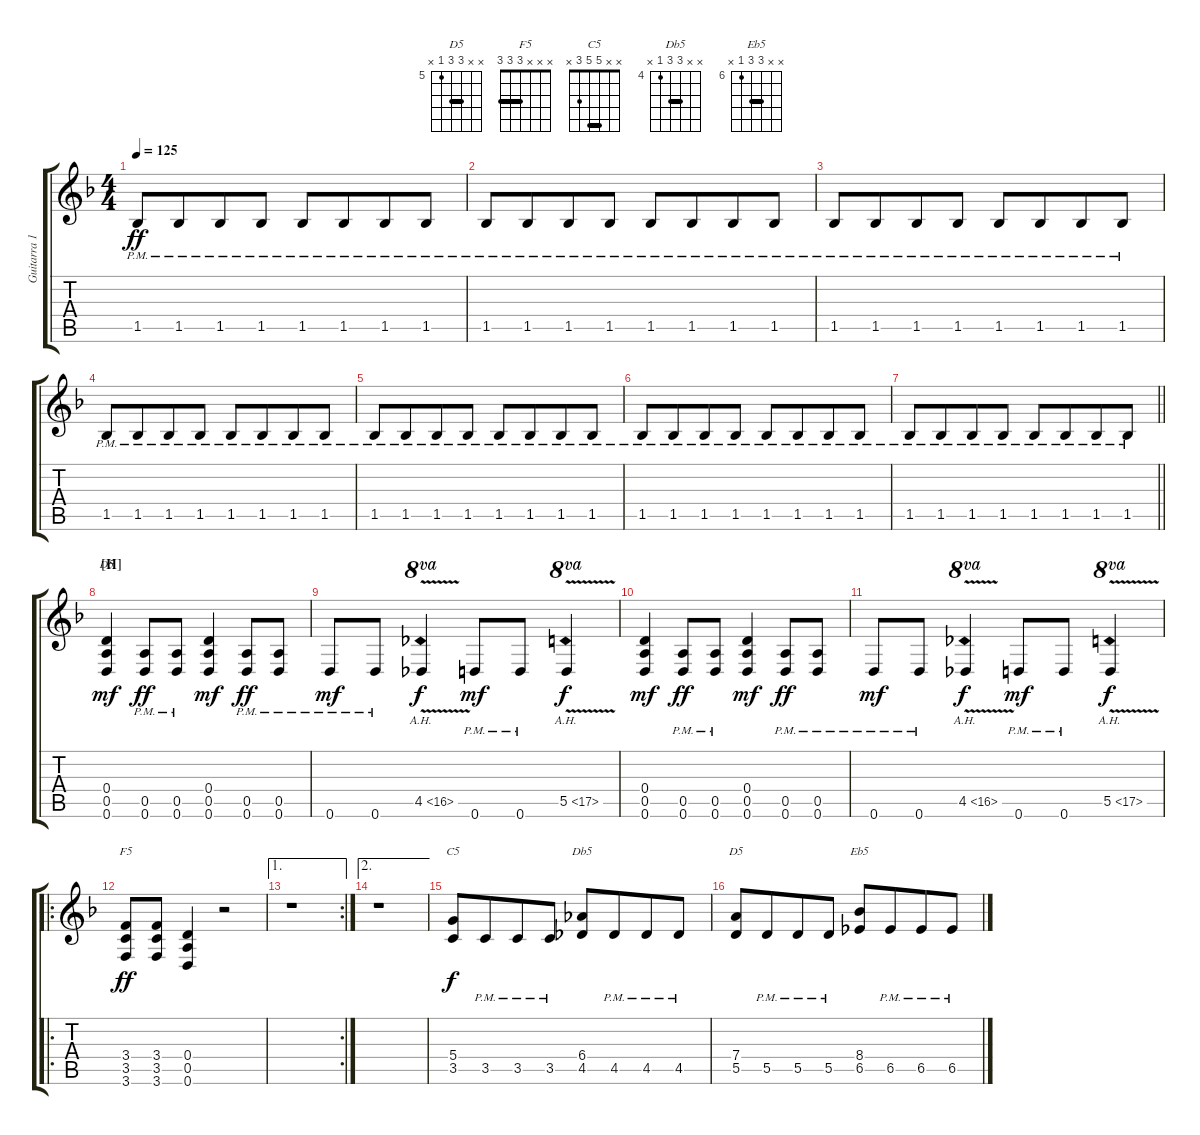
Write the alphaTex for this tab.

\track ("Guitarra 1" "Guitarra 1") {instrument distortionguitar}
\staff {score tabs}
\tuning (E4 B3 G3 D3 A2 D2) {hide}
\chord ("D5" x x x 0 0 0)
\chord ("F5" x x x 3 3 3) {barre 3}
\chord ("C5" x x 5 5 3 x) {barre 5}
\chord ("Db5" x x 6 6 4 x) {firstfret 4 barre 6}
\chord ("D5" x x 7 7 5 x) {firstfret 5 barre 7}
\chord ("Eb5" x x 8 8 6 x) {firstfret 6 barre 8}
\ts (4 4)
\tempo 125
\clef g2
\ks f
1.5{pm}.8{dy ff} 1.5{pm}.8{beam merge} 1.5{pm}.8 1.5{pm}.8 1.5{pm}.8 1.5{pm}.8{beam merge} 1.5{pm}.8 1.5{pm}.8 |
1.5{pm}.8 1.5{pm}.8{beam merge} 1.5{pm}.8 1.5{pm}.8 1.5{pm}.8 1.5{pm}.8{beam merge} 1.5{pm}.8 1.5{pm}.8 |
1.5{pm}.8 1.5{pm}.8{beam merge} 1.5{pm}.8 1.5{pm}.8 1.5{pm}.8 1.5{pm}.8{beam merge} 1.5{pm}.8 1.5{pm}.8 |
1.5{pm}.8 1.5{pm}.8{beam merge} 1.5{pm}.8 1.5{pm}.8 1.5{pm}.8 1.5{pm}.8{beam merge} 1.5{pm}.8 1.5{pm}.8 |
1.5{pm}.8 1.5{pm}.8{beam merge} 1.5{pm}.8 1.5{pm}.8 1.5{pm}.8 1.5{pm}.8{beam merge} 1.5{pm}.8 1.5{pm}.8 |
1.5{pm}.8 1.5{pm}.8{beam merge} 1.5{pm}.8 1.5{pm}.8 1.5{pm}.8 1.5{pm}.8{beam merge} 1.5{pm}.8 1.5{pm}.8 |
\barLineRight lightlight
1.5{pm}.8 1.5{pm}.8{beam merge} 1.5{pm}.8 1.5{pm}.8 1.5{pm}.8 1.5{pm}.8{beam merge} 1.5{pm}.8 1.5{pm}.8 |
\section ("" "[H]")
(0.4 0.5 0.6).4{ch "D5" dy mf} (0.5{pm} 0.6).8{dy ff} (0.5{pm} 0.6).8 (0.4 0.5 0.6).4{dy mf} (0.5{pm} 0.6).8{dy ff} (0.5{pm} 0.6).8 |
0.6{pm}.8{dy mf} 0.6{pm}.8 4.5{ah 12 v}.4{ot 8va dy f} 0.6{pm}.8{dy mf} 0.6{pm}.8 5.5{ah 12 v}.4{ot 8va dy f} |
(0.4 0.5 0.6).4{dy mf} (0.5{pm} 0.6).8{dy ff} (0.5{pm} 0.6).8 (0.4 0.5 0.6).4{dy mf} (0.5{pm} 0.6).8{dy ff} (0.5{pm} 0.6).8 |
0.6{pm}.8{dy mf} 0.6{pm}.8 4.5{ah 12 v}.4{ot 8va dy f} 0.6{pm}.8{dy mf} 0.6{pm}.8 5.5{ah 12 v}.4{ot 8va dy f} |
\ro
(3.4 3.5 3.6).8{ch "F5" dy ff} (3.4 3.5 3.6).8 (0.4 0.5 0.6).4 r.2 |
\ae 1
\rc 2
r.1 |
\ae 2
r.1 |
(5.4 3.5).8{ch "C5" dy f} 3.5{pm}.8{beam merge} 3.5{pm}.8 3.5{pm}.8 (6.4 4.5).8{ch "Db5"} 4.5{pm}.8{beam merge} 4.5{pm}.8 4.5{pm}.8 |
(7.4 5.5).8{ch "D5"} 5.5{pm}.8{beam merge} 5.5{pm}.8 5.5{pm}.8 (8.4 6.5).8{ch "Eb5"} 6.5{pm}.8{beam merge} 6.5{pm}.8 6.5{pm}.8
